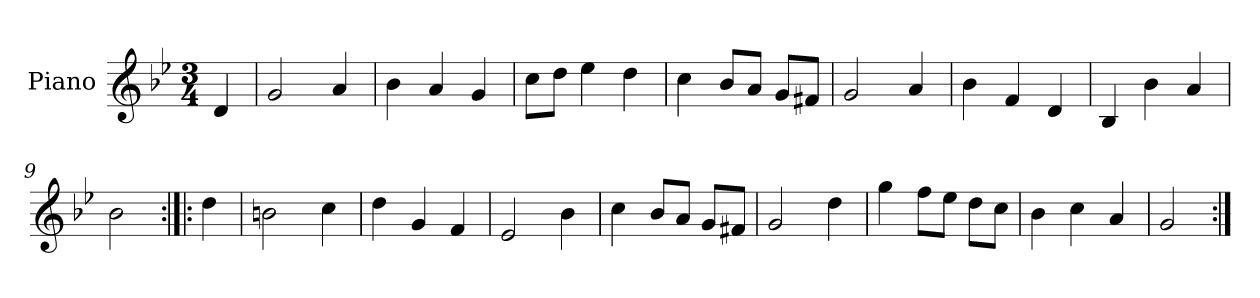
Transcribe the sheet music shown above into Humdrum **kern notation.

**kern
*part1
*staff1
*I"Piano
*I'Pno.
*clefG2
*k[b-e-]
*M3/4
=1
4d/
=2
2g/
4a/
=3
4b-\
4a/
4g/
=4
8cc\L
8dd\J
4ee-\
4dd\
=5
4cc\
8b-/L
8a/J
8g/L
8f#X/J
=6
2g/
4a/
=7
4b-\
4f/
4d/
=8
4B-/
4b-\
4a/
=9
2b-\
=10:|!|:
4dd\
=11
2bn\
4cc\
!!LO:LB:g=z
=12
4dd\
4g/
4f/
=13
2e-/
4b-\
=14
4cc\
8b-/L
8a/J
8g/L
8f#X/J
=15
2g/
4dd\
=16
4gg\
8ff\L
8ee-\J
8dd\L
8cc\J
=17
4b-\
4cc\
4a/
=18
2g/
=:|!
*-
